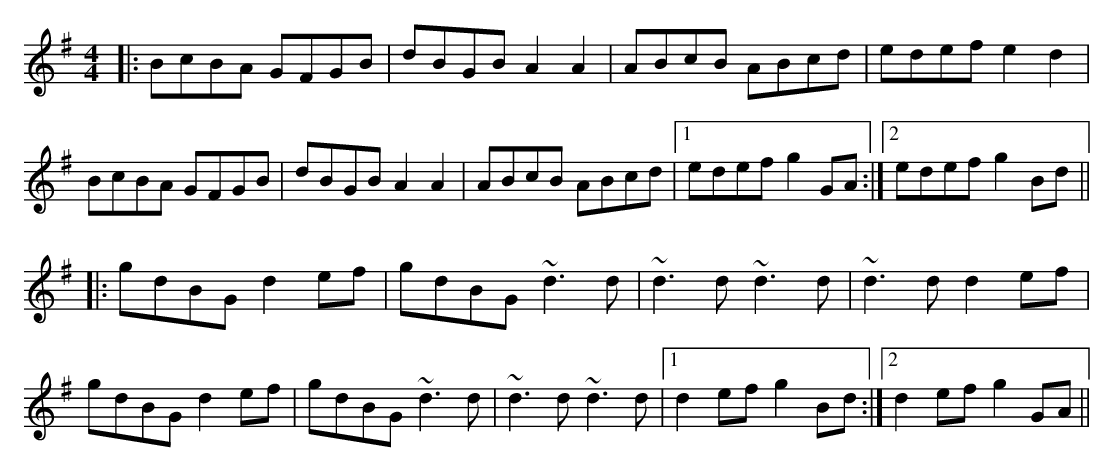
X:1
M:4/4
K:G
|:BcBA GFGB|dBGB A2A2|ABcB ABcd|edef e2d2|
BcBA GFGB|dBGB A2A2|ABcB ABcd|1 edef g2GA:|2 edef g2Bd||
|:gdBG d2ef|gdBG ~d3d|~d3d ~d3d|~d3d d2ef|
gdBG d2ef|gdBG ~d3d|~d3d ~d3d|1 d2ef g2Bd:|2 d2ef g2GA||
